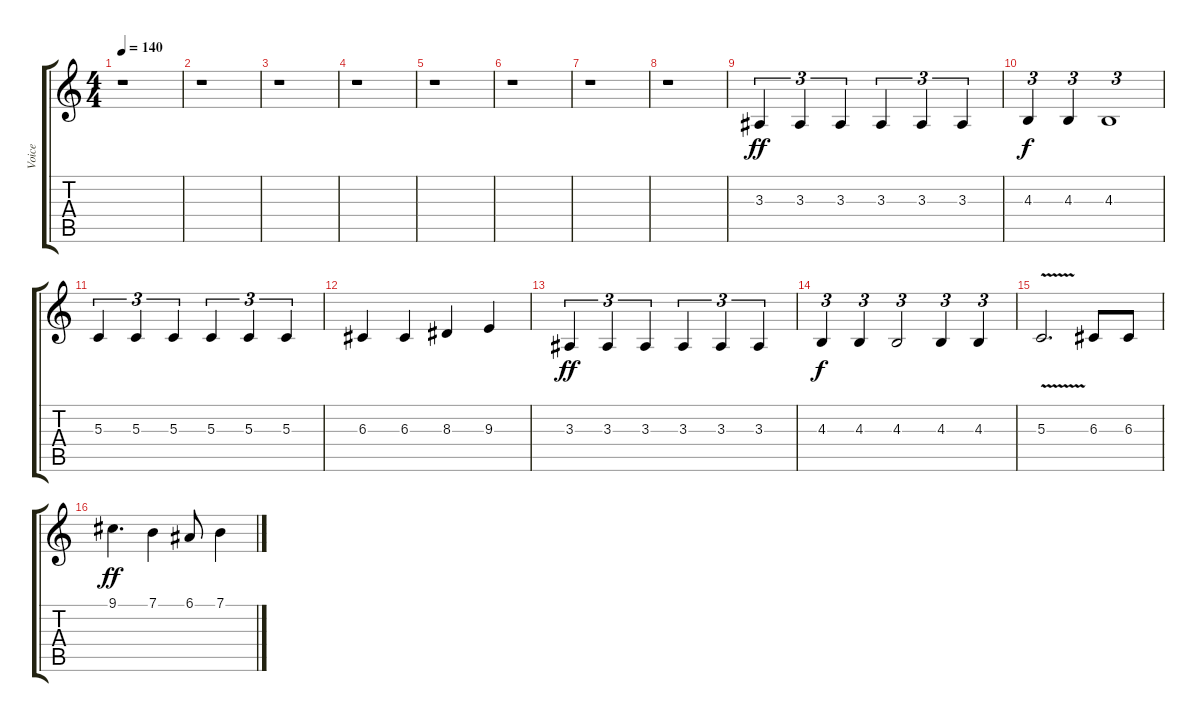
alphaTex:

\track ("Voice" "Voice") {instrument lead6voice}
\staff {score tabs}
\tuning (E4 B3 G3 D3 A2 E2) {hide}
\ts (4 4)
\tempo 140
\clef g2
\ks c
r.1{dy f} |
r.1 |
r.1 |
r.1 |
r.1 |
r.1 |
r.1 |
r.1 |
3.3.4{tu (3 2) dy ff} 3.3.4{tu (3 2)} 3.3.4{tu (3 2)} 3.3.4{tu (3 2)} 3.3.4{tu (3 2)} 3.3.4{tu (3 2)} |
4.3.4{tu (3 2) dy f} 4.3.4{tu (3 2)} 4.3.1{tu (3 2)} |
5.3.4{tu (3 2)} 5.3.4{tu (3 2)} 5.3.4{tu (3 2)} 5.3.4{tu (3 2)} 5.3.4{tu (3 2)} 5.3.4{tu (3 2)} |
6.3.4 6.3.4 8.3.4 9.3.4 |
3.3.4{tu (3 2) dy ff} 3.3.4{tu (3 2)} 3.3.4{tu (3 2)} 3.3.4{tu (3 2)} 3.3.4{tu (3 2)} 3.3.4{tu (3 2)} |
4.3.4{tu (3 2) dy f} 4.3.4{tu (3 2)} 4.3.2{tu (3 2)} 4.3.4{tu (3 2)} 4.3.4{tu (3 2)} |
5.3{v}.2{d} 6.3.8 6.3.8 |
9.1.4{d dy ff} 7.1.4 6.1.8 7.1.4
